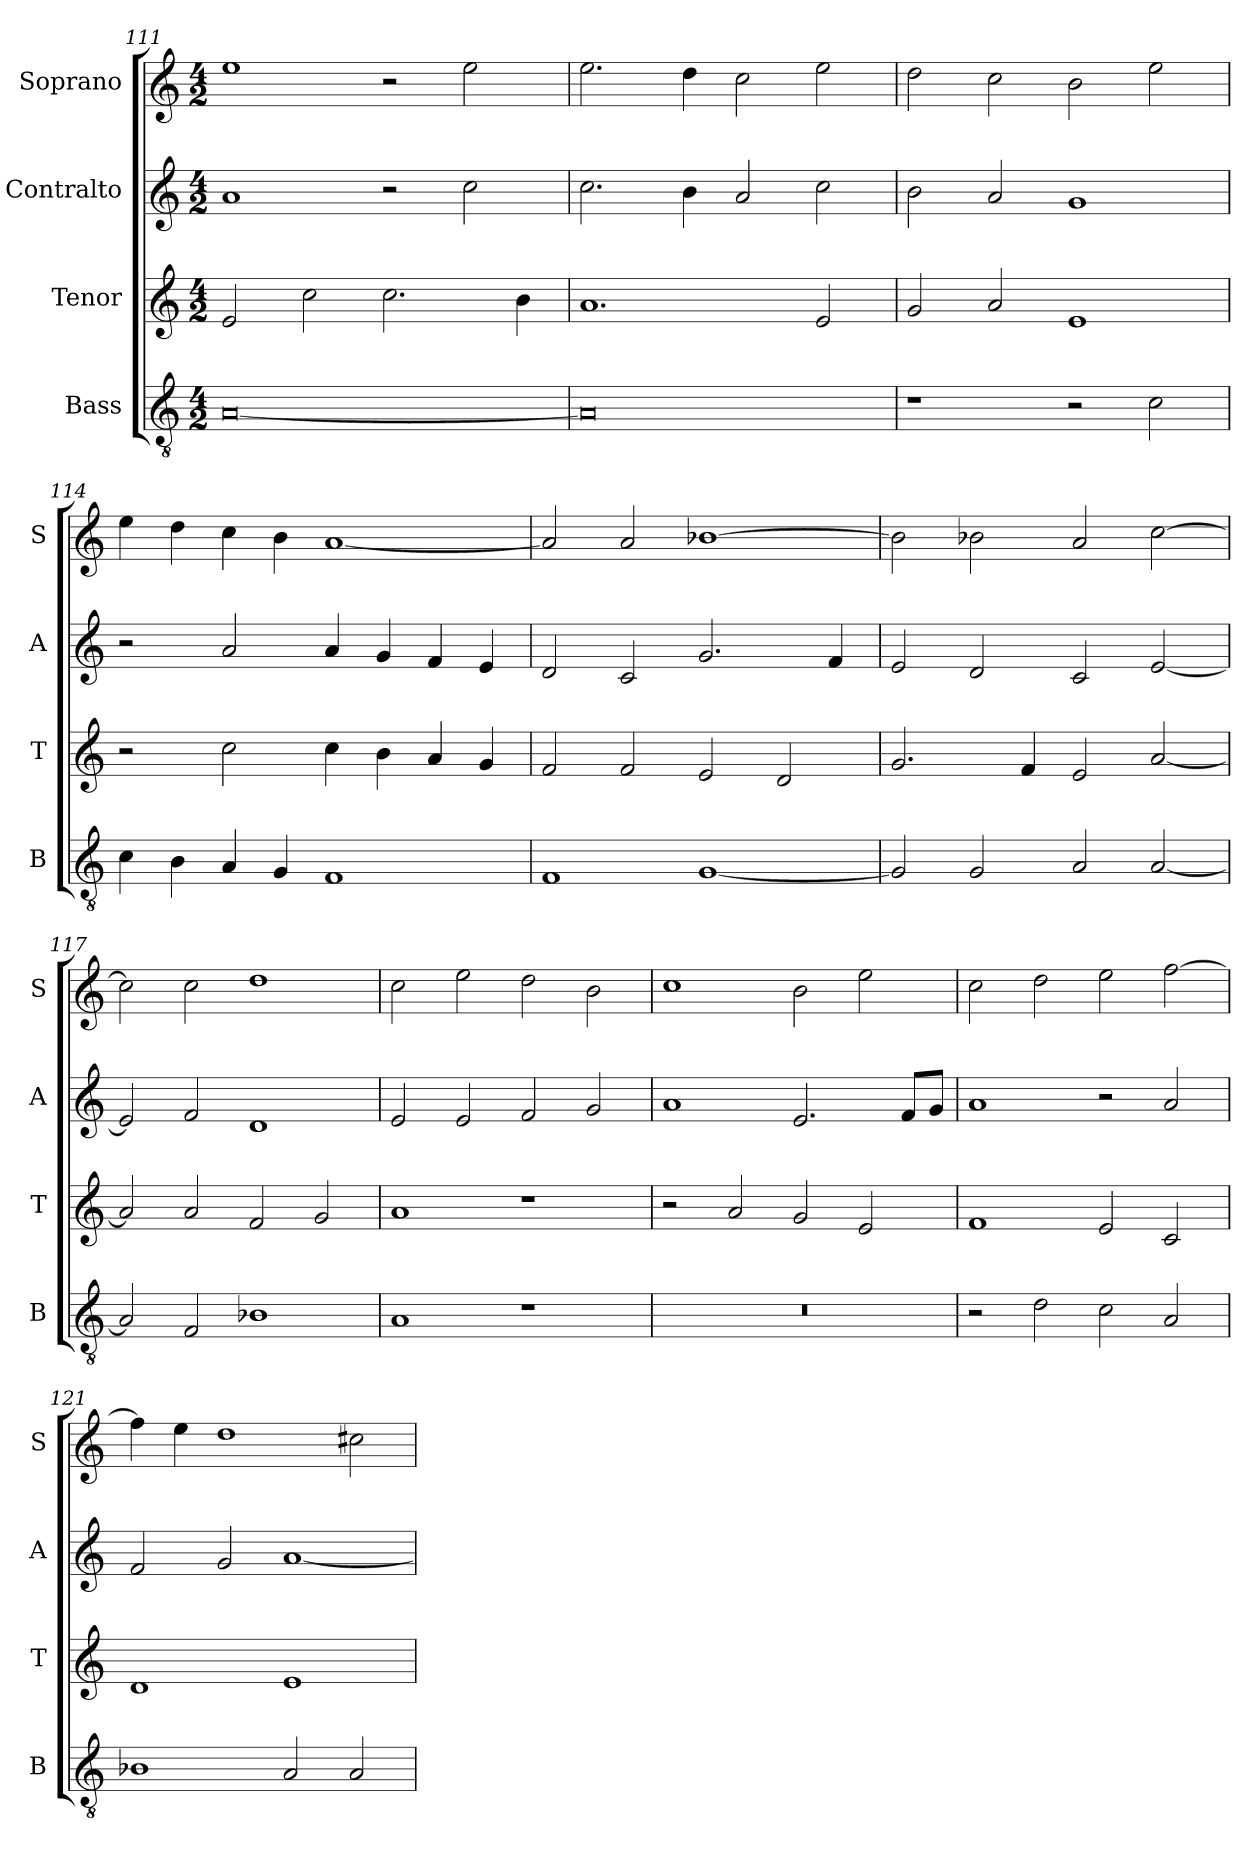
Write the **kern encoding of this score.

**kern	**kern	**kern	**kern
*part4	*part3	*part2	*part1
*staff4	*staff3	*staff2	*staff1
*I"Bass	*I"Tenor	*I"Contralto	*I"Soprano
*I'B	*I'T	*I'A	*I'S
*clefGv2	*clefG2	*clefG2	*clefG2
*k[]	*k[]	*k[]	*k[]
*D:dor	*D:dor	*D:dor	*D:dor
*M4/2	*M4/2	*M4/2	*M4/2
=111	=111	=111	=111
[0A	2e	1a	1ee
.	2cc	.	.
.	2.cc	2r	2r
.	.	2cc	2ee
.	4b	.	.
=112	=112	=112	=112
0A]	1.a	2.cc	2.ee
.	.	4b	4dd
.	.	2a	2cc
.	2e	2cc	2ee
=113	=113	=113	=113
1r	2g	2b	2dd
.	2a	2a	2cc
2r	1e	1g	2b
2c	.	.	2ee
=114	=114	=114	=114
4c	2r	2r	4ee
4B	.	.	4dd
4A	2cc	2a	4cc
4G	.	.	4b
1F	4cc	4a	[1a
.	4b	4g	.
.	4a	4f	.
.	4g	4e	.
=115	=115	=115	=115
1F	2f	2d	2a]
.	2f	2c	2a
[1G	2e	2.g	[1b-X
.	2d	.	.
.	.	4f	.
=116	=116	=116	=116
2G]	2.g	2e	2b-]
2G	.	2d	2b-X
.	4f	.	.
2A	2e	2c	2a
[2A	[2a	[2e	[2cc
=117	=117	=117	=117
2A]	2a]	2e]	2cc]
2F	2a	2f	2cc
1B-X	2f	1d	1dd
.	2g	.	.
=118	=118	=118	=118
1A	1a	2e	2cc
.	.	2e	2ee
1r	1r	2f	2dd
.	.	2g	2b
=119	=119	=119	=119
0r	2r	1a	1cc
.	2a	.	.
.	2g	2.e	2b
.	2e	.	2ee
.	.	8f/L	.
.	.	8g/J	.
=120	=120	=120	=120
2r	1f	1a	2cc
2d	.	.	2dd
2c	2e	2r	2ee
2A	2c	2a	[2ff
=121	=121	=121	=121
1B-X	1d	2f	4ff]
.	.	.	4ee
.	.	2g	1dd
2A	1e	[1a	.
2A	.	.	2cc#X
=	=	=	=
*-	*-	*-	*-
